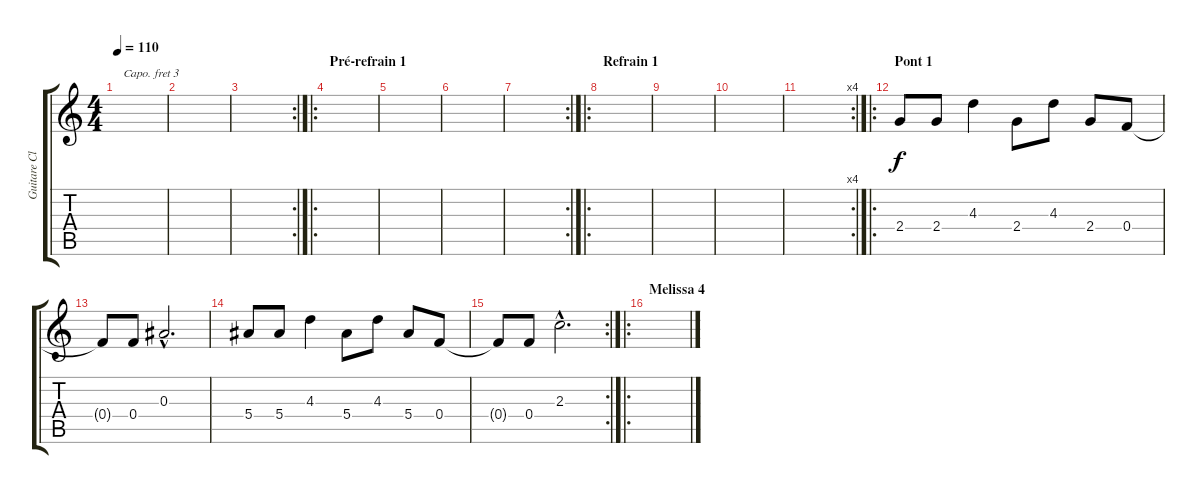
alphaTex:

\track ("Guitare Clean" "Guitare Cl") {instrument electricguitarclean}
\staff {score tabs}
\capo 3
\tuning (E4 B3 G3 D3 A2 E2) {hide}
\ts (4 4)
\tempo 110
\clef g2
\ks c
|
|
\rc 2
|
\ro
\section ("" "Pré-refrain 1")
|
|
|
\rc 2
|
\ro
\section ("" "Refrain 1")
|
|
|
\rc 4
|
\ro
\section ("" "Pont 1")
2.4.8 2.4.8 4.3.4 2.4.8 4.3.8 2.4.8 0.4.8 |
0.4{t}.8 0.4.8 0.3{hac}.2{d} |
5.4.8 5.4.8 4.3.4 5.4.8 4.3.8 5.4.8 0.4.8 |
\rc 2
0.4{t}.8 0.4.8 2.3{hac}.2{d} |
\ro
\section ("" "Melissa 4")
